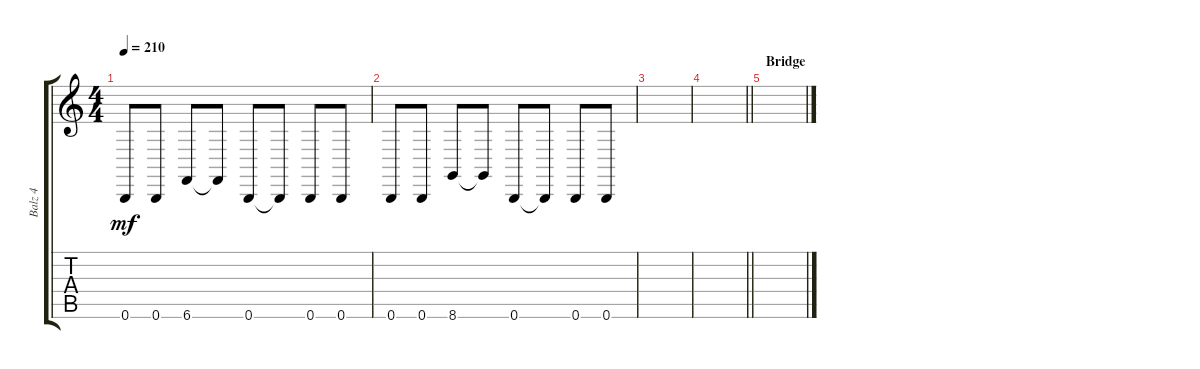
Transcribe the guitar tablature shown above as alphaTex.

\track ("Balz 4" "Balz 4") {instrument pad3polysynth}
\staff {score tabs}
\tuning (Db4 Ab3 E3 B2 Gb2 B1) {hide}
\ts (4 4)
\tempo 210
\clef g2
\ks c
0.6.8{dy mf volume 13} 0.6.8 6.6.8 6.6{t}.8 0.6.8 0.6{t}.8 0.6.8 0.6.8 |
0.6.8 0.6.8 8.6.8 8.6{t}.8 0.6.8 0.6{t}.8 0.6.8 0.6.8 |
|
\barLineRight lightlight
|
\section ("" "Bridge")
